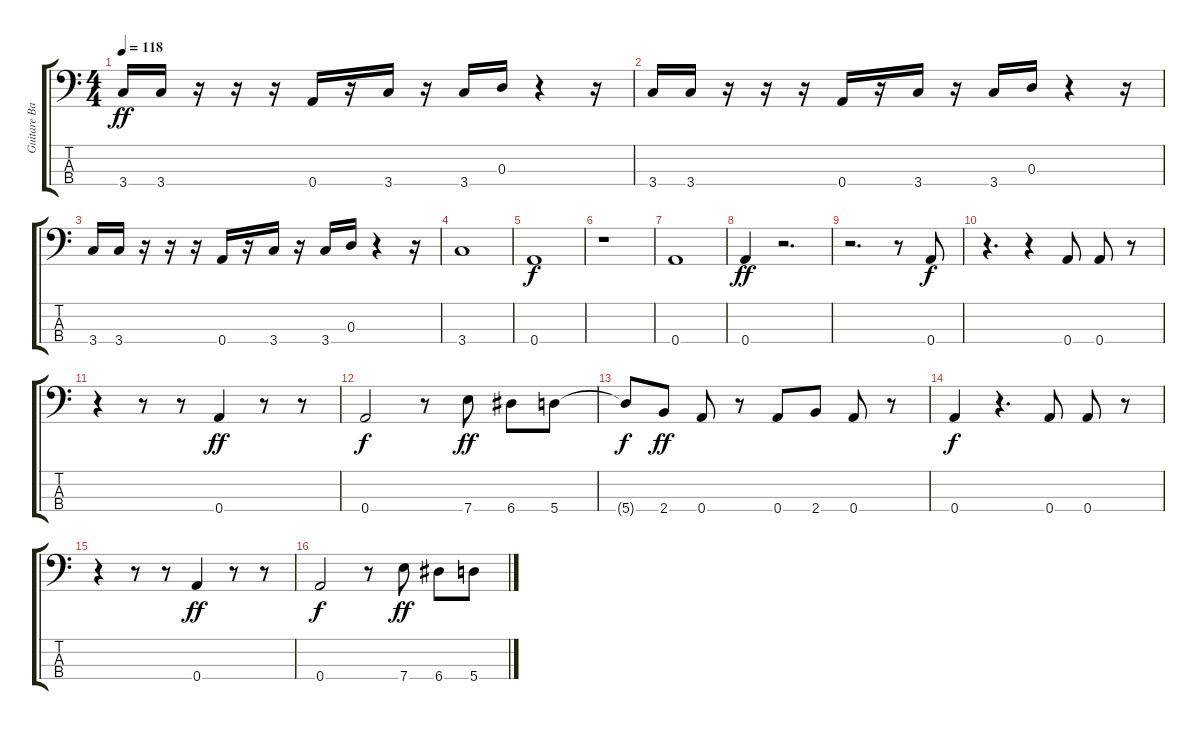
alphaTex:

\track ("Guitare Basse" "Guitare Ba") {instrument electricbassfinger}
\staff {score tabs}
\tuning (C-1 G2 D2 A1) {hide}
\ts (4 4)
\tempo 118
\clef f4
\ks c
3.4.16{dy ff} 3.4.16 r.16 r.16 r.16 0.4.16 r.16 3.4.16 r.16 3.4.16 0.3.16 r.4 r.16 |
3.4.16 3.4.16 r.16 r.16 r.16 0.4.16 r.16 3.4.16 r.16 3.4.16 0.3.16 r.4 r.16 |
3.4.16 3.4.16 r.16 r.16 r.16 0.4.16 r.16 3.4.16 r.16 3.4.16 0.3.16 r.4 r.16 |
3.4.1 |
0.4.1{dy f} |
r.1 |
0.4.1 |
0.4.4{dy ff} r.2{d} |
r.2{d} r.8 0.4.8{dy f} |
r.4{d} r.4 0.4.8 0.4.8 r.8 |
r.4 r.8 r.8 0.4.4{dy ff} r.8 r.8 |
0.4.2{dy f} r.8 7.4.8{dy ff} 6.4.8 5.4.8 |
5.4{t}.8{dy f} 2.4.8{dy ff} 0.4.8 r.8 0.4.8 2.4.8 0.4.8 r.8 |
0.4.4{dy f} r.4{d} 0.4.8 0.4.8 r.8 |
r.4 r.8 r.8 0.4.4{dy ff} r.8 r.8 |
0.4.2{dy f} r.8 7.4.8{dy ff} 6.4.8 5.4.8
